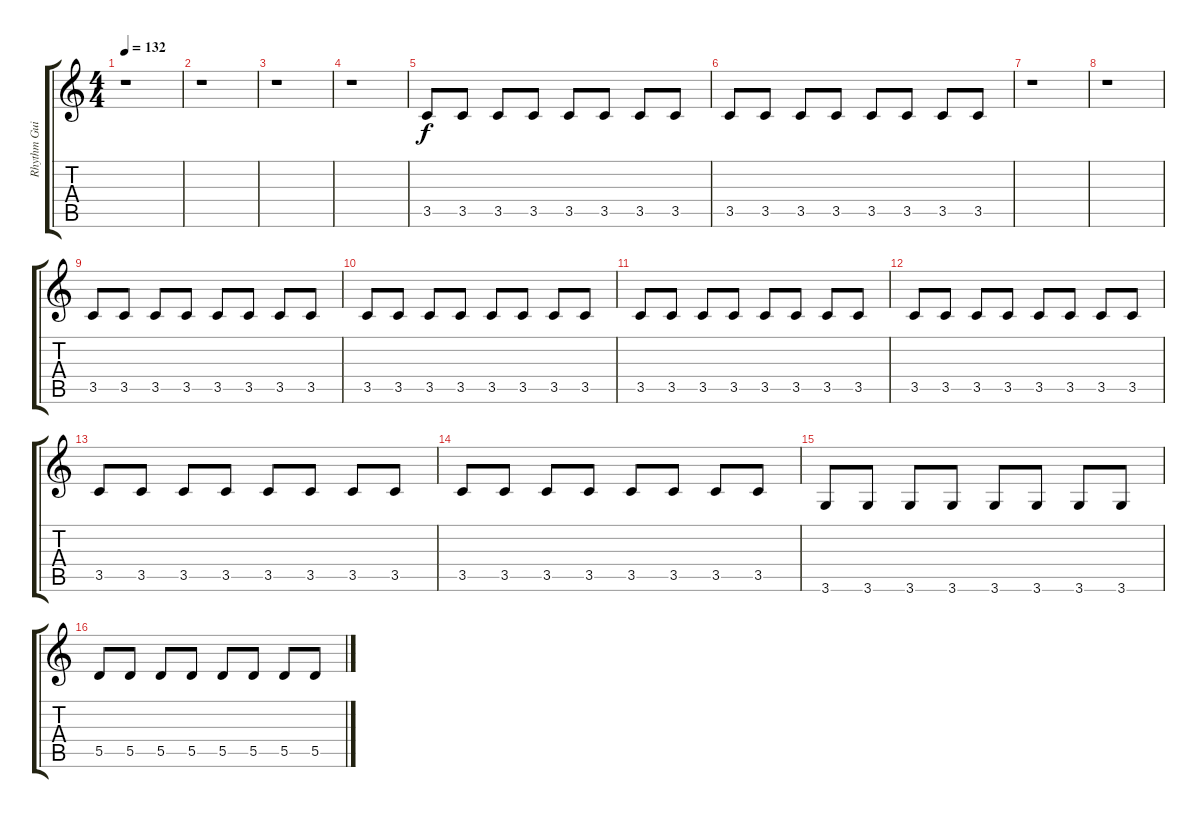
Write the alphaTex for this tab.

\track ("Rhythm Guitar (muted)" "Rhythm Gui") {instrument electricguitarmuted}
\staff {score tabs}
\tuning (E4 B3 G3 D3 A2 E2) {hide}
\ts (4 4)
\tempo 132
\clef g2
\ks c
r.1{dy f instrument electricguitarmuted} |
r.1 |
r.1 |
r.1 |
3.5.8 3.5.8 3.5.8 3.5.8 3.5.8 3.5.8 3.5.8 3.5.8 |
3.5.8 3.5.8 3.5.8 3.5.8 3.5.8 3.5.8 3.5.8 3.5.8 |
r.1 |
r.1 |
3.5.8 3.5.8 3.5.8 3.5.8 3.5.8 3.5.8 3.5.8 3.5.8 |
3.5.8 3.5.8 3.5.8 3.5.8 3.5.8 3.5.8 3.5.8 3.5.8 |
3.5.8 3.5.8 3.5.8 3.5.8 3.5.8 3.5.8 3.5.8 3.5.8 |
3.5.8 3.5.8 3.5.8 3.5.8 3.5.8 3.5.8 3.5.8 3.5.8 |
3.5.8 3.5.8 3.5.8 3.5.8 3.5.8 3.5.8 3.5.8 3.5.8 |
3.5.8 3.5.8 3.5.8 3.5.8 3.5.8 3.5.8 3.5.8 3.5.8 |
3.6.8 3.6.8 3.6.8 3.6.8 3.6.8 3.6.8 3.6.8 3.6.8 |
5.5.8 5.5.8 5.5.8 5.5.8 5.5.8 5.5.8 5.5.8 5.5.8
